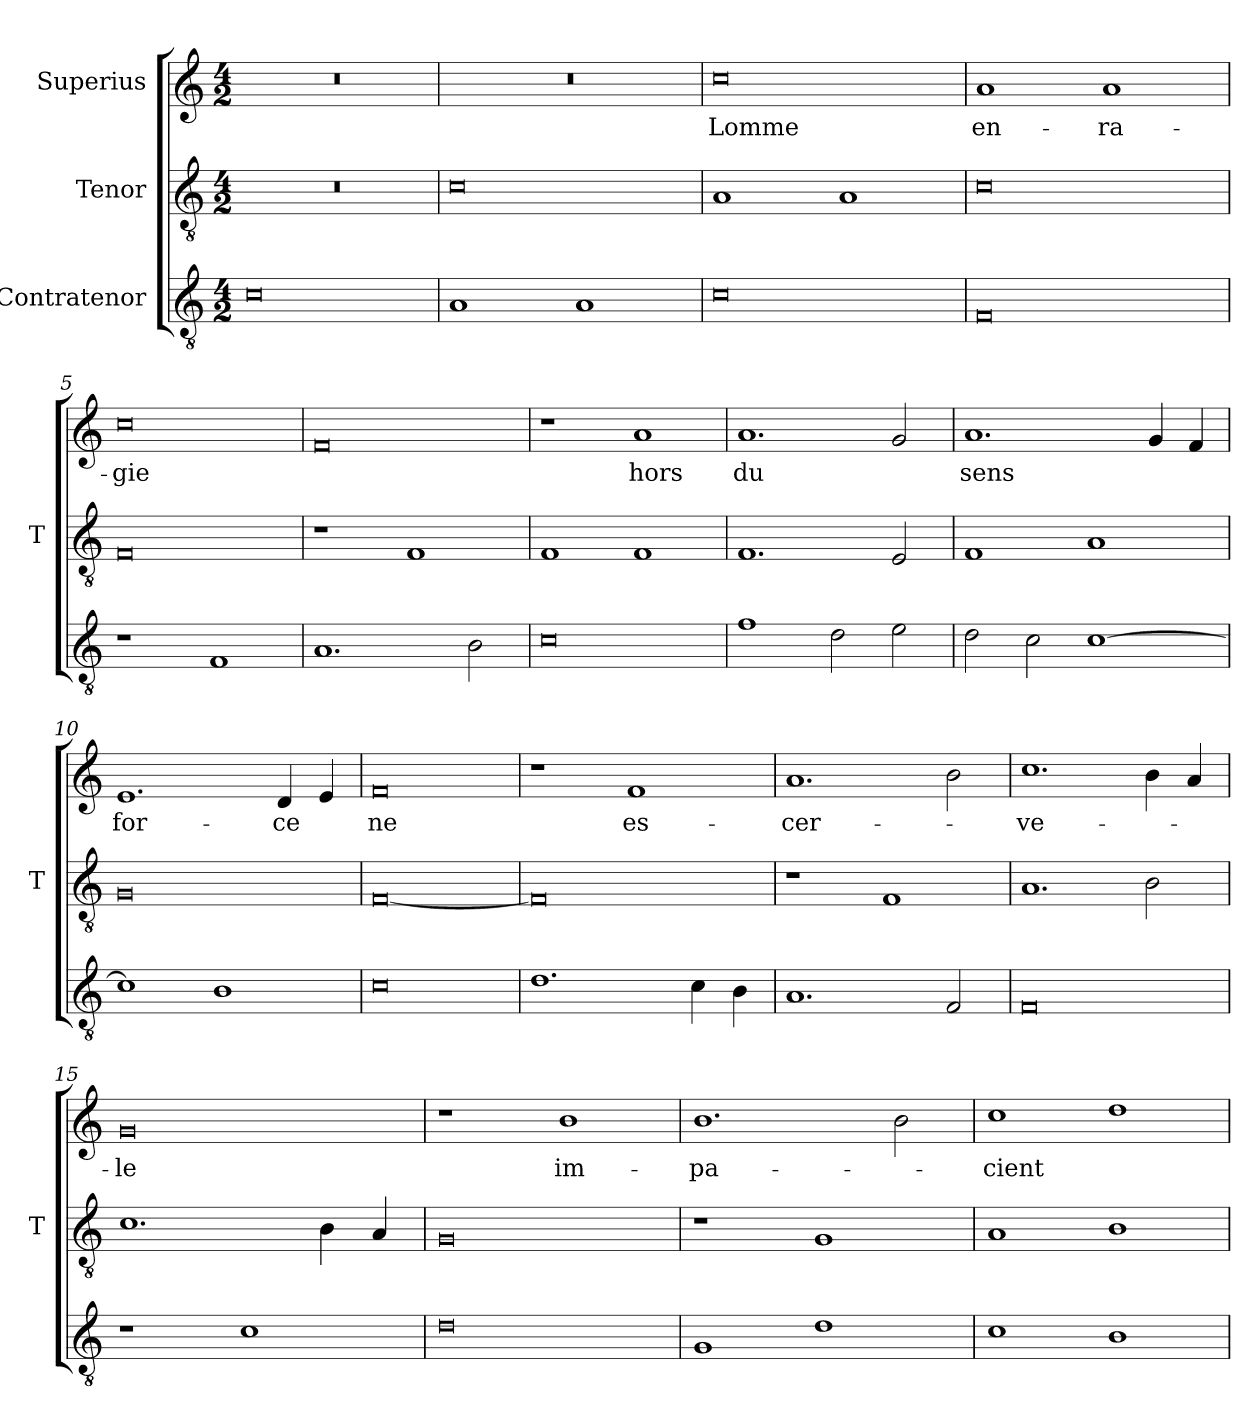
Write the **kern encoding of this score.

**kern	**kern	**kern	**text
*part3	*part2	*part1	*part1
*staff3	*staff2	*staff1	*staff1
*I"Contratenor	*I"Tenor	*I"Superius	*
*	*I'T	*	*
*clefGv2	*clefGv2	*clefG2	*
*M4/2	*M4/2	*M4/2	*
=1	=1	=1	=1
0c	0r	0r	.
=2	=2	=2	=2
1A	0c	0r	.
1A	.	.	.
=3	=3	=3	=3
0c	1A	0cc	-Lomme
.	1A	.	.
=4	=4	=4	=4
0F	0c	1a	en-
.	.	1a	-ra-
=5	=5	=5	=5
1r	0F	0cc	-gie
1F	.	.	.
=6	=6	=6	=6
1.A	1r	0f	.
.	1F	.	.
2B	.	.	.
=7	=7	=7	=7
0c	1F	1r	.
.	1F	1a	-hors
=8	=8	=8	=8
1f	1.F	1.a	-du
2d	.	.	.
2e	2E	2g	.
=9	=9	=9	=9
2d	1F	1.a	-sens
2c	.	.	.
[1c	1A	.	.
.	.	4g	.
.	.	4f	.
=10	=10	=10	=10
1c]	0G	1.e	for-
1B	.	.	.
.	.	4d	-ce
.	.	4e	.
=11	=11	=11	=11
0c	[0F	0f	-ne
=12	=12	=12	=12
1.d	0F]	1r	.
.	.	1f	es-
4c	.	.	.
4B	.	.	.
=13	=13	=13	=13
1.A	1r	1.a	-cer-
.	1F	.	.
2F	.	2b	.
=14	=14	=14	=14
0F	1.A	1.cc	-ve-
.	2B	4b	.
.	.	4a	.
=15	=15	=15	=15
1r	1.c	0g	-le
1c	.	.	.
.	4B	.	.
.	4A	.	.
=16	=16	=16	=16
0d	0G	1r	.
.	.	1b	im-
=17	=17	=17	=17
1G	1r	1.b	-pa-
1d	1G	.	.
.	.	2b	.
=18	=18	=18	=18
1c	1A	1cc	-cient
1B	1B	1dd	.
=	=	=	=
*-	*-	*-	*-
